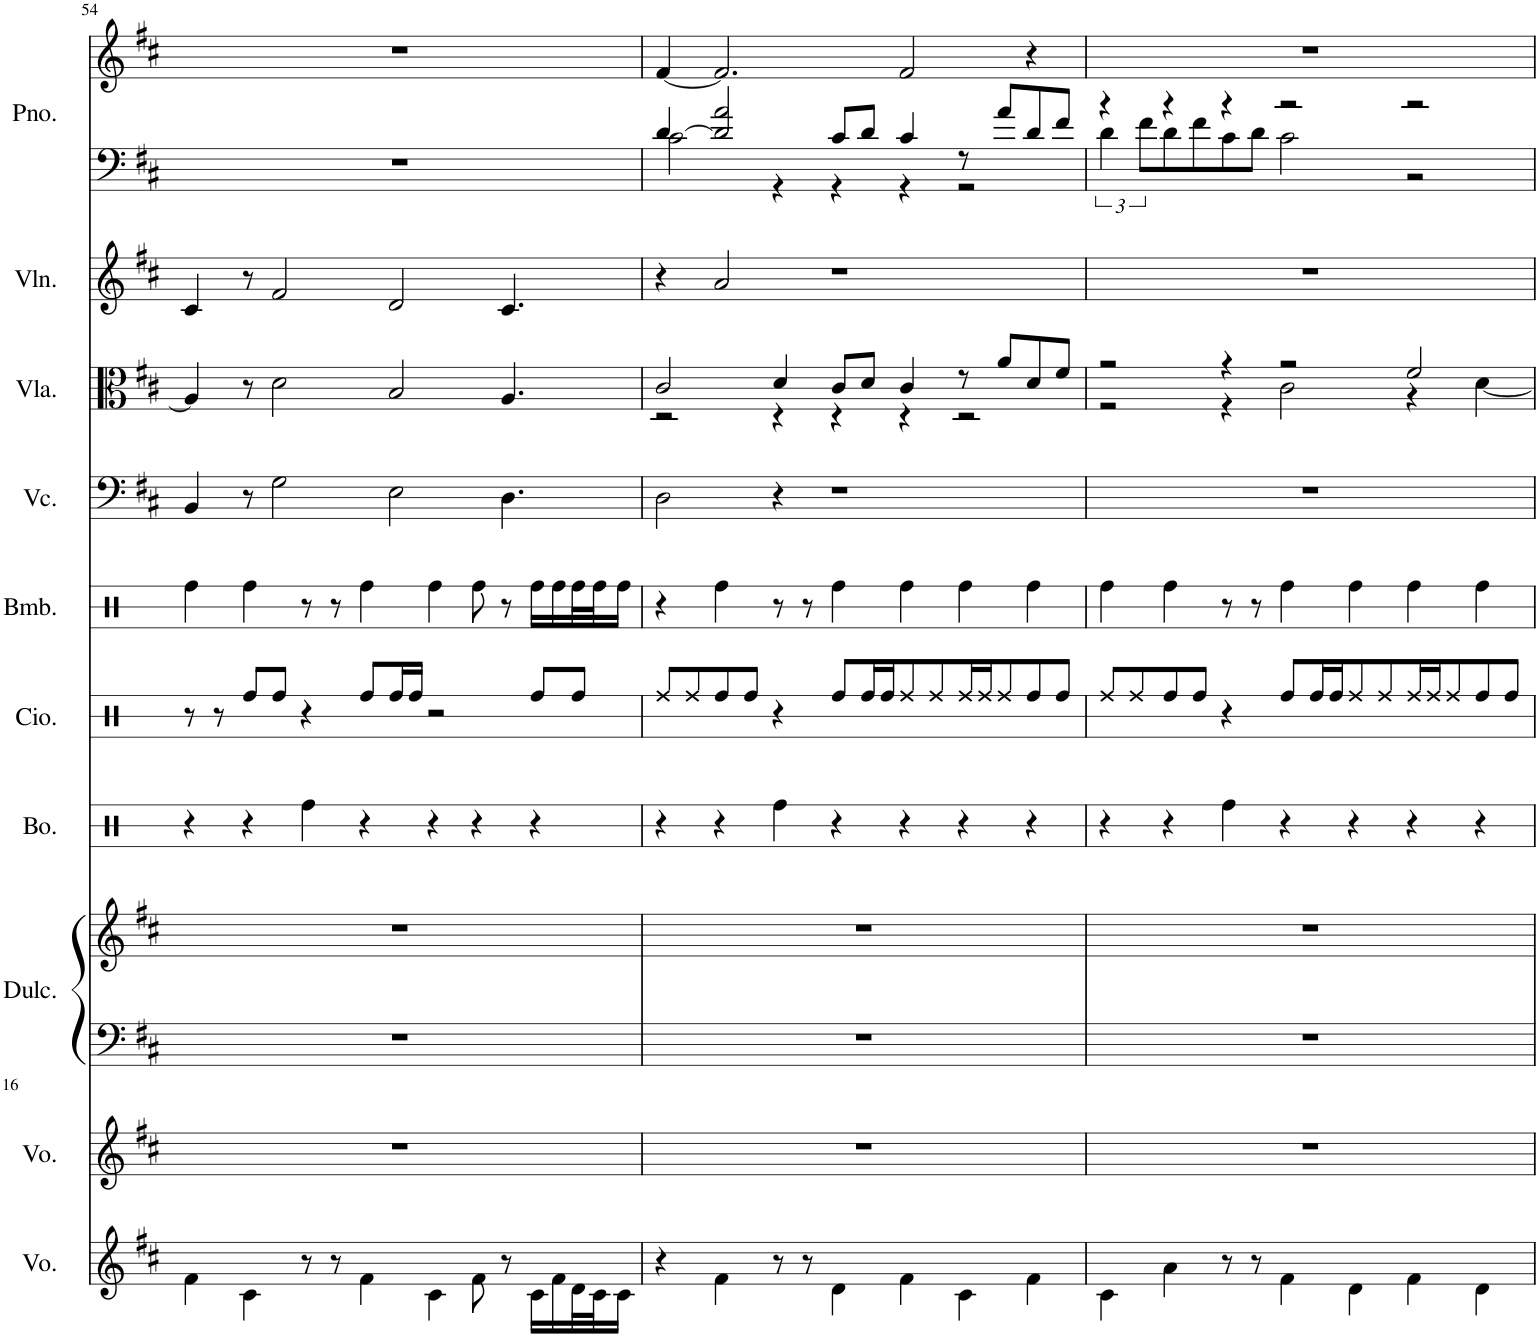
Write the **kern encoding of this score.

**kern	**kern	**kern	**kern	**kern	**kern	**kern	**kern	**kern	**kern	**kern	**kern
*part10	*part9	*part8	*part8	*part7	*part6	*part5	*part4	*part3	*part2	*part1	*part1
*staff12	*staff11	*staff10	*staff9	*staff8	*staff7	*staff6	*staff5	*staff4	*staff3	*staff2	*staff1
*I"Voz	*I"Voz	*I"Dulcémele	*	*I"Bongos	*I"Congas	*I"Bombo	*I"Violonchelo	*I"Viola	*I"Violín	*I"Piano	*
*I'Vo.	*I'Vo.	*I'Dulc.	*	*I'Bo.	*	*I'Bmb.	*I'Vc.	*I'Vla.	*I'Vln.	*I'Pno.	*
!!LO:PB:g=z
*clefG2	*clefG2	*clefF4	*clefG2	*clefX	*clefX	*clefX	*clefF4	*clefC3	*clefG2	*clefF4	*clefG2
*k[f#c#]	*k[f#c#]	*k[f#c#]	*k[f#c#]	*k[]	*k[]	*k[]	*k[f#c#]	*k[f#c#]	*k[f#c#]	*k[f#c#]	*k[f#c#]
*M7/4	*M7/4	*M7/4	*M7/4	*M7/4	*M7/4	*M7/4	*M7/4	*M7/4	*M7/4	*M7/4	*M7/4
=54	=54	=54	=54	=54	=54	=54	=54	=54	=54	=54	=54
4f#\	1..r	1..r	1..r	4r	8r	4Rdd\	4BB/	4A/]	4c#/	1..r	1..r
.	.	.	.	.	8r	.	.	.	.	.	.
4c#\	.	.	.	4r	8Rdd/L	4Rdd\	8r	8r	8r	.	.
.	.	.	.	.	8Rdd/J	.	2G\	2d\	2f#/	.	.
8r	.	.	.	4Rdd\	4r	8r	.	.	.	.	.
8r	.	.	.	.	.	8r	.	.	.	.	.
4f#\	.	.	.	4r	8Rdd/L	4Rdd\	.	.	.	.	.
.	.	.	.	.	16Rdd/L	.	2E\	2B/	2d/	.	.
.	.	.	.	.	16Rdd/JJ	.	.	.	.	.	.
4c#\	.	.	.	4r	2r	4Rdd\	.	.	.	.	.
8f#\	.	.	.	4r	.	8Rdd\	.	.	.	.	.
8r	.	.	.	.	.	8r	4.D\	4.A/	4.c#/	.	.
16c#\LL	.	.	.	4r	8Rdd/L	16Rdd\LL	.	.	.	.	.
16f#\	.	.	.	.	.	16Rdd\	.	.	.	.	.
32d\L	.	.	.	.	8Rdd/J	32Rdd\L	.	.	.	.	.
32c#\J	.	.	.	.	.	32Rdd\J	.	.	.	.	.
16c#\JJ	.	.	.	.	.	16Rdd\JJ	.	.	.	.	.
=55	=55	=55	=55	=55	=55	=55	=55	=55	=55	=55	=55
*	*	*	*	*	*	*	*	*^	*	*^	*
4r	1..r	1..r	1..r	4r	8Rdd/L	4r	2D\	2c#/	2r	4r	[4d/	2c#\	[4f#/
.	.	.	.	.	8Rdd/	.	.	.	.	.	.	.	.
4f#\	.	.	.	4r	8Rdd/	4Rdd\	.	.	.	2a/	2d/] 2a/	.	2.f#/]
.	.	.	.	.	8Rdd/J	.	.	.	.	.	.	.	.
8r	.	.	.	4Rdd\	4r	8r	4r	4d/	4r	.	.	4r	.
8r	.	.	.	.	.	8r	.	.	.	.	.	.	.
4d\	.	.	.	4r	8Rdd/L	4Rdd\	1r	8c#/L	4r	1r	8c#/L	4r	.
.	.	.	.	.	16Rdd/L	.	.	8d/J	.	.	8d/J	.	.
.	.	.	.	.	16Rdd/J	.	.	.	.	.	.	.	.
4f#\	.	.	.	4r	8Rdd/	4Rdd\	.	4c#/	4r	.	4c#/	4r	2f#/
.	.	.	.	.	8Rdd/	.	.	.	.	.	.	.	.
4c#\	.	.	.	4r	16Rdd/L	4Rdd\	.	8r	2r	.	8r	2r	.
.	.	.	.	.	16Rdd/J	.	.	.	.	.	.	.	.
.	.	.	.	.	8Rdd/	.	.	8a/L	.	.	8a/L	.	.
4f#\	.	.	.	4r	8Rdd/	4Rdd\	.	8d/	.	.	8d/	.	4r
.	.	.	.	.	8Rdd/J	.	.	8f#/J	.	.	8f#/J	.	.
=56	=56	=56	=56	=56	=56	=56	=56	=56	=56	=56	=56	=56	=56
4c#\	1..r	1..r	1..r	4r	8Rdd/L	4Rdd\	1..r	2r	2r	1..r	4r	6d\	1..r
.	.	.	.	.	8Rdd/	.	.	.	.	.	.	.	.
.	.	.	.	.	.	.	.	.	.	.	.	12f#\L	.
4a\	.	.	.	4r	8Rdd/	4Rdd\	.	.	.	.	4r	8d\	.
.	.	.	.	.	8Rdd/J	.	.	.	.	.	.	8f#\	.
8r	.	.	.	4Rdd\	4r	8r	.	4r	4r	.	4r	8c#\	.
8r	.	.	.	.	.	8r	.	.	.	.	.	8d\J	.
4f#\	.	.	.	4r	8Rdd/L	4Rdd\	.	2r	2c#\	.	2r	2c#\	.
.	.	.	.	.	16Rdd/L	.	.	.	.	.	.	.	.
.	.	.	.	.	16Rdd/J	.	.	.	.	.	.	.	.
4d\	.	.	.	4r	8Rdd/	4Rdd\	.	.	.	.	.	.	.
.	.	.	.	.	8Rdd/	.	.	.	.	.	.	.	.
4f#\	.	.	.	4r	16Rdd/L	4Rdd\	.	2f#/	4r	.	2r	2r	.
.	.	.	.	.	16Rdd/J	.	.	.	.	.	.	.	.
.	.	.	.	.	8Rdd/	.	.	.	.	.	.	.	.
4d\	.	.	.	4r	8Rdd/	4Rdd\	.	.	[4d\	.	.	.	.
.	.	.	.	.	8Rdd/J	.	.	.	.	.	.	.	.
*	*	*	*	*	*	*	*	*v	*v	*	*v	*v	*
=	=	=	=	=	=	=	=	=	=	=	=
*-	*-	*-	*-	*-	*-	*-	*-	*-	*-	*-	*-
